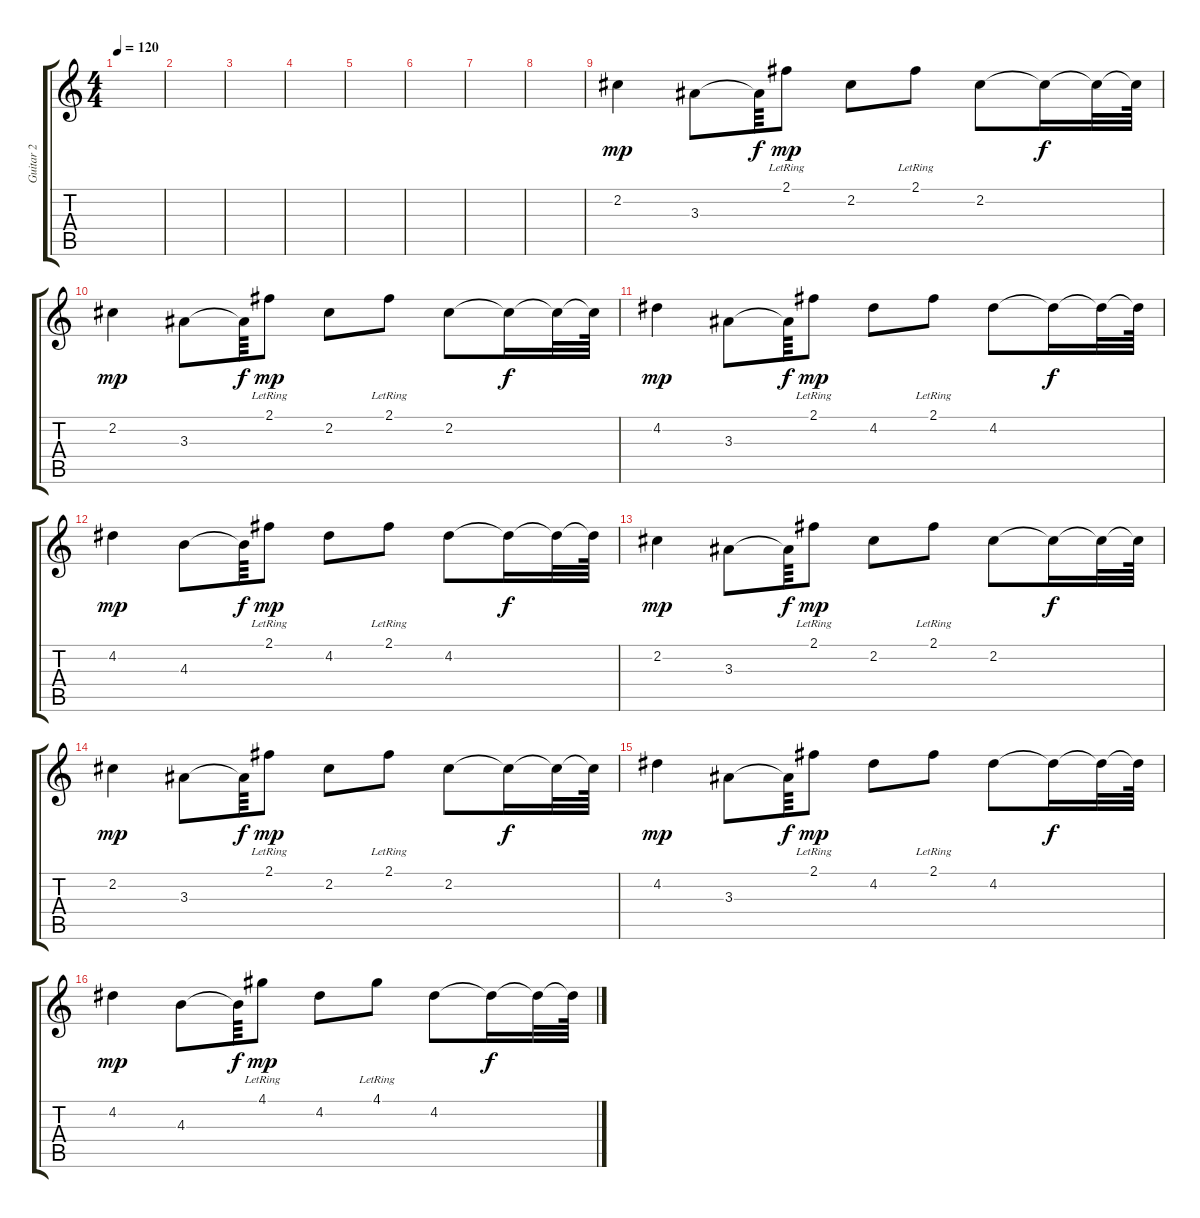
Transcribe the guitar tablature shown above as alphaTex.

\track ("Guitar 2" "Guitar 2") {instrument acousticguitarsteel}
\staff {score tabs}
\tuning (E4 B3 G3 D3 A2 E2) {hide}
\ts (4 4)
\tempo 120
\clef g2
\ks c
|
|
|
|
|
|
|
|
2.2.4{dy mp} 3.3.8 3.3{t}.64{dy f} 2.1{lr}.8{dy mp} 2.2.8 2.1{lr}.8 2.2.8 2.2{t}.16{dy f} 2.2{t}.32 2.2{t}.64 |
2.2.4{dy mp} 3.3.8 3.3{t}.64{dy f} 2.1{lr}.8{dy mp} 2.2.8 2.1{lr}.8 2.2.8 2.2{t}.16{dy f} 2.2{t}.32 2.2{t}.64 |
4.2.4{dy mp} 3.3.8 3.3{t}.64{dy f} 2.1{lr}.8{dy mp} 4.2.8 2.1{lr}.8 4.2.8 4.2{t}.16{dy f} 4.2{t}.32 4.2{t}.64 |
4.2.4{dy mp} 4.3.8 4.3{t}.64{dy f} 2.1{lr}.8{dy mp} 4.2.8 2.1{lr}.8 4.2.8 4.2{t}.16{dy f} 4.2{t}.32 4.2{t}.64 |
2.2.4{dy mp} 3.3.8 3.3{t}.64{dy f} 2.1{lr}.8{dy mp} 2.2.8 2.1{lr}.8 2.2.8 2.2{t}.16{dy f} 2.2{t}.32 2.2{t}.64 |
2.2.4{dy mp} 3.3.8 3.3{t}.64{dy f} 2.1{lr}.8{dy mp} 2.2.8 2.1{lr}.8 2.2.8 2.2{t}.16{dy f} 2.2{t}.32 2.2{t}.64 |
4.2.4{dy mp} 3.3.8 3.3{t}.64{dy f} 2.1{lr}.8{dy mp} 4.2.8 2.1{lr}.8 4.2.8 4.2{t}.16{dy f} 4.2{t}.32 4.2{t}.64 |
4.2.4{dy mp} 4.3.8 4.3{t}.64{dy f} 4.1{lr}.8{dy mp} 4.2.8 4.1{lr}.8 4.2.8 4.2{t}.16{dy f} 4.2{t}.32 4.2{t}.64
